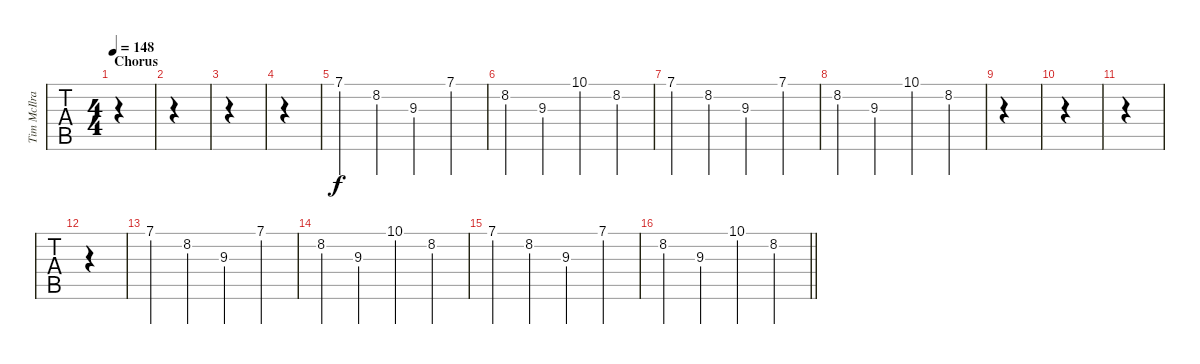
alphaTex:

\track ("Tim McIlrath - Guitar Two" "Tim McIlra") {instrument distortionguitar}
\staff {tabs}
\tuning (Eb4 Bb3 Gb3 Db3 Ab2 Eb2) {hide}
\ts (4 4)
\section ("" "Chorus")
\tempo 148
\clef g2
\ks db
|
|
|
|
7.1.4{volume 7} 8.2.4 9.3.4 7.1.4 |
8.2.4 9.3.4 10.1.4 8.2.4 |
7.1.4 8.2.4 9.3.4 7.1.4 |
8.2.4 9.3.4 10.1.4 8.2.4 |
|
|
|
|
7.1.4 8.2.4 9.3.4 7.1.4 |
8.2.4 9.3.4 10.1.4 8.2.4 |
7.1.4 8.2.4 9.3.4 7.1.4 |
\barLineRight lightlight
8.2.4 9.3.4 10.1.4 8.2.4
